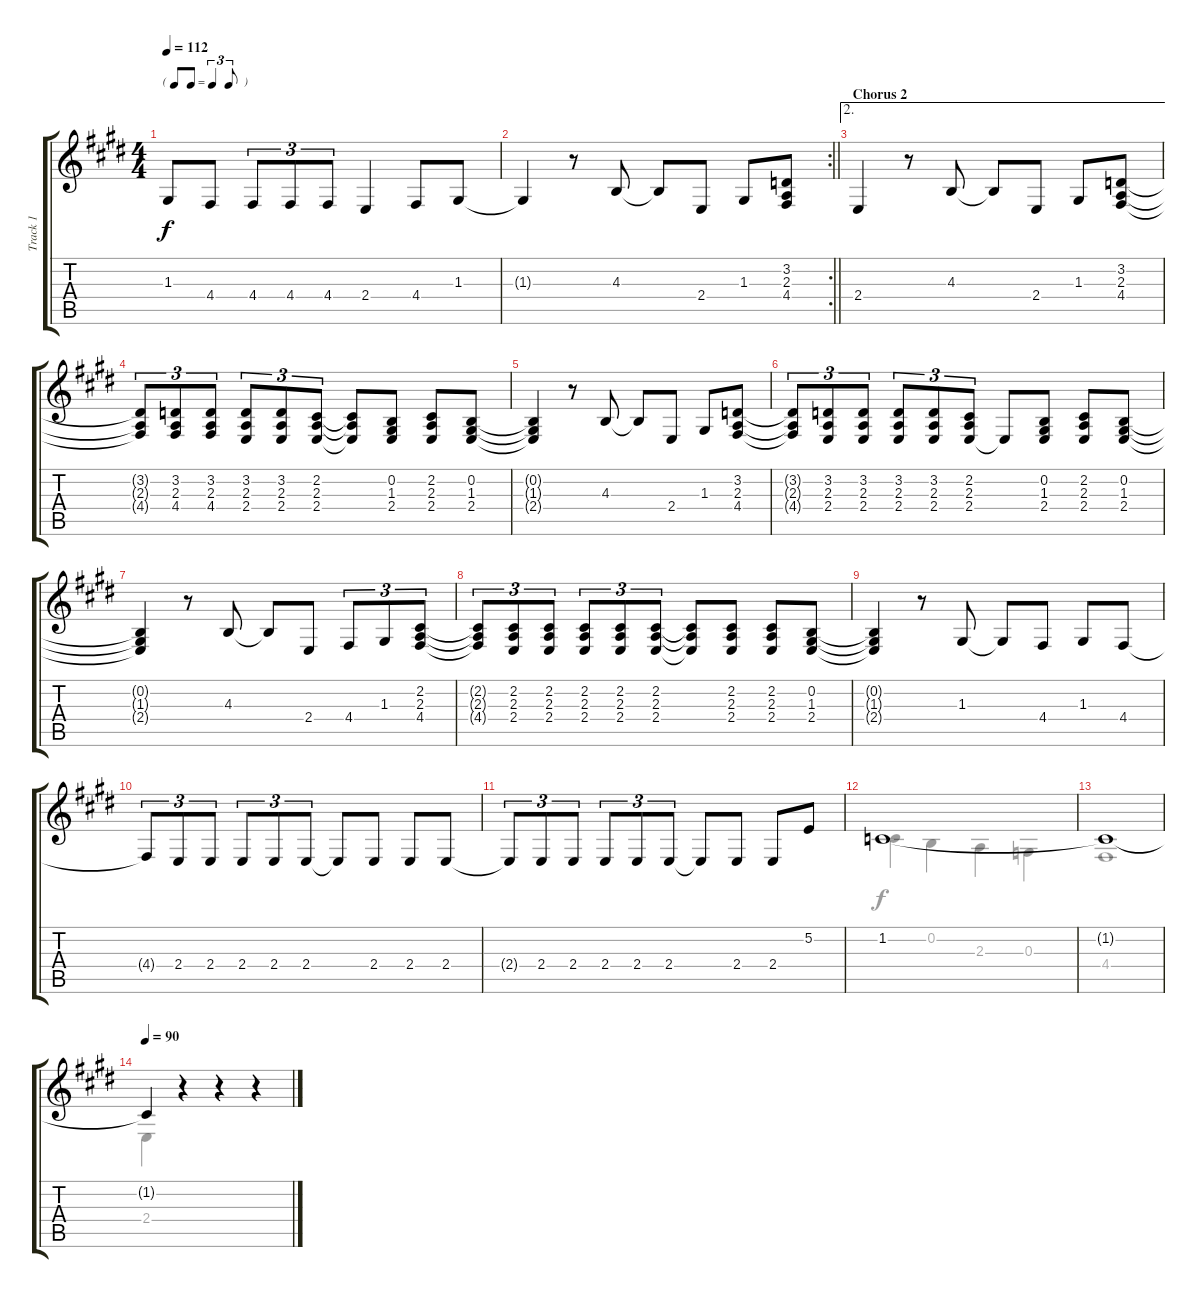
\track ("Track 1" "Track 1") {instrument tenorsax}
\staff {score tabs}
\tuning (E4 B3 G3 D3 A2 E2) {hide}
\voice
\ts (4 4)
\tf triplet8th
\tempo 112
\clef g2
\ks e
1.3{t}.8{dy f} 4.4.8 4.4.8{tu (3 2)} 4.4.8{tu (3 2)} 4.4.8{tu (3 2)} 2.4.4 4.4.8 1.3.8 |
\rc 2
\barLineRight lightlight
1.3{t}.4 r.8 4.3.8 4.3{t}.8 2.4.8 1.3.8 (3.2 2.3 4.4).8 |
\ae 2
\section ("" "Chorus 2")
2.4.4 r.8 4.3.8 4.3{t}.8 2.4.8 1.3.8 (3.2 2.3 4.4).8 |
(3.2{t} 2.3{t} 4.4{t}).8{tu (3 2)} (3.2 2.3 4.4).8{tu (3 2)} (3.2 2.3 4.4).8{tu (3 2)} (3.2 2.3 2.4).8{tu (3 2)} (3.2 2.3 2.4).8{tu (3 2)} (2.2 2.3 2.4).8{tu (3 2)} (2.2{t} 2.3{t} 2.4{t}).8 (0.2 1.3 2.4).8 (2.2 2.3 2.4).8 (0.2 1.3 2.4).8 |
(0.2{t} 1.3{t} 2.4{t}).4 r.8 4.3.8 4.3{t}.8 2.4.8 1.3.8 (3.2 2.3 4.4).8 |
(3.2{t} 2.3{t} 4.4{t}).8{tu (3 2)} (3.2 2.3 2.4).8{tu (3 2)} (3.2 2.3 2.4).8{tu (3 2)} (3.2 2.3 2.4).8{tu (3 2)} (3.2 2.3 2.4).8{tu (3 2)} (2.2 2.3 2.4).8{tu (3 2)} 2.4{t}.8 (0.2 1.3 2.4).8 (2.2 2.3 2.4).8 (0.2 1.3 2.4).8 |
(0.2{t} 1.3{t} 2.4{t}).4 r.8 4.3.8 4.3{t}.8 2.4.8 4.4.8{tu (3 2)} 1.3.8{tu (3 2)} (2.2 2.3 4.4).8{tu (3 2)} |
(2.2{t} 2.3{t} 4.4{t}).8{tu (3 2)} (2.2 2.3 2.4).8{tu (3 2)} (2.2 2.3 2.4).8{tu (3 2)} (2.2 2.3 2.4).8{tu (3 2)} (2.2 2.3 2.4).8{tu (3 2)} (2.2 2.3 2.4).8{tu (3 2)} (2.2{t} 2.3{t} 2.4{t}).8 (2.2 2.3 2.4).8 (2.2 2.3 2.4).8 (0.2 1.3 2.4).8 |
(0.2{t} 1.3{t} 2.4{t}).4 r.8 1.3.8 1.3{t}.8 4.4.8 1.3.8 4.4.8 |
4.4{t}.8{tu (3 2)} 2.4.8{tu (3 2)} 2.4.8{tu (3 2)} 2.4.8{tu (3 2)} 2.4.8{tu (3 2)} 2.4.8{tu (3 2)} 2.4{t}.8 2.4.8 2.4.8 2.4.8 |
2.4{t}.8{tu (3 2)} 2.4.8{tu (3 2)} 2.4.8{tu (3 2)} 2.4.8{tu (3 2)} 2.4.8{tu (3 2)} 2.4.8{tu (3 2)} 2.4{t}.8 2.4.8 2.4.8 5.2.8 |
1.2.1 |
1.2{t}.1 |
\tempo 90
1.2{t}.4 r.4 r.4 r.4
\voice
\clef g2
\ottava regular
\simile none
\ks e
|
\barLineRight lightlight
|
|
|
|
|
|
|
|
|
|
1.2.4 0.2.4 2.3.4 0.3.4 |
4.4.1 |
2.4.4 r.4 r.4 r.4
